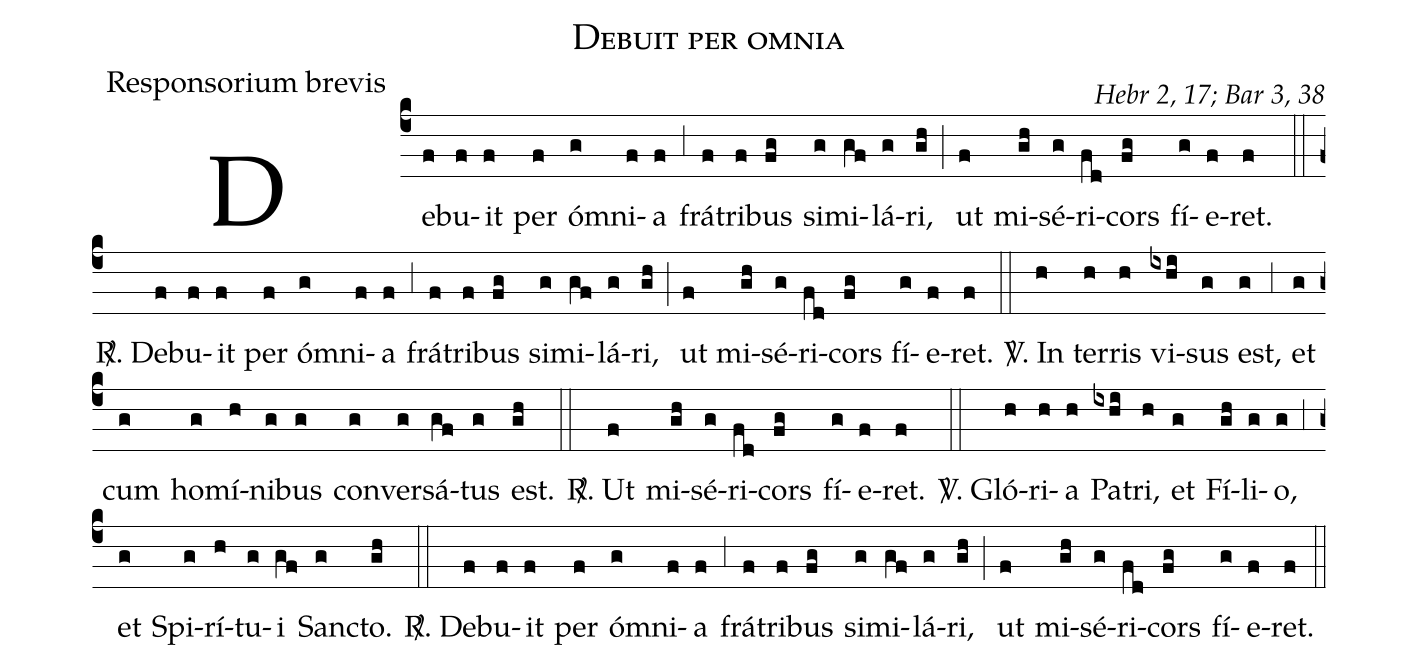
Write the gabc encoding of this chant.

name:Debuit per omnia;
office-part:Responsorium brevis;
commentary:Hebr 2, 17; Bar 3, 38;
%%
(c4) De(f)bu(f)it(f) per(f) óm(g)ni(f)a(f) (,3) frá(f)tri(f)bus(fg) si(g)mi(gf)lá(g)ri,(gh) (;) ut(f) mi(gh)sé(g)ri(fd)cors(fg) fí(g)e(f)ret.(f) (::)

<sp>R/</sp>. De(f)bu(f)it(f) per(f) óm(g)ni(f)a(f) (,3) frá(f)tri(f)bus(fg) si(g)mi(gf)lá(g)ri,(gh) (;) ut(f) mi(gh)sé(g)ri(fd)cors(fg) fí(g)e(f)ret.(f) (::)

<sp>V/</sp>. In(h) ter(h)ris(h) vi(ixhi)sus(g) est,(g) (,3) et(g) cum(g) ho(g)mí(h)ni(g)bus(g) con(g)ver(g)sá(gf)tus(g) est.(gh) (::)

<sp>R/</sp>. Ut(f) mi(gh)sé(g)ri(fd)cors(fg) fí(g)e(f)ret.(f) (::)

<sp>V/</sp>. Gló(h)ri(h)a(h) Pa(ixhi)tri,(h) et(g) Fí(gh)li(g)o,(g) (,3) et(g) Spi(g)rí(h)tu(g)i(gf) San(g)cto.(gh) (::)

<sp>R/</sp>. De(f)bu(f)it(f) per(f) óm(g)ni(f)a(f) (,3) frá(f)tri(f)bus(fg) si(g)mi(gf)lá(g)ri,(gh) (;) ut(f) mi(gh)sé(g)ri(fd)cors(fg) fí(g)e(f)ret.(f) (::)
